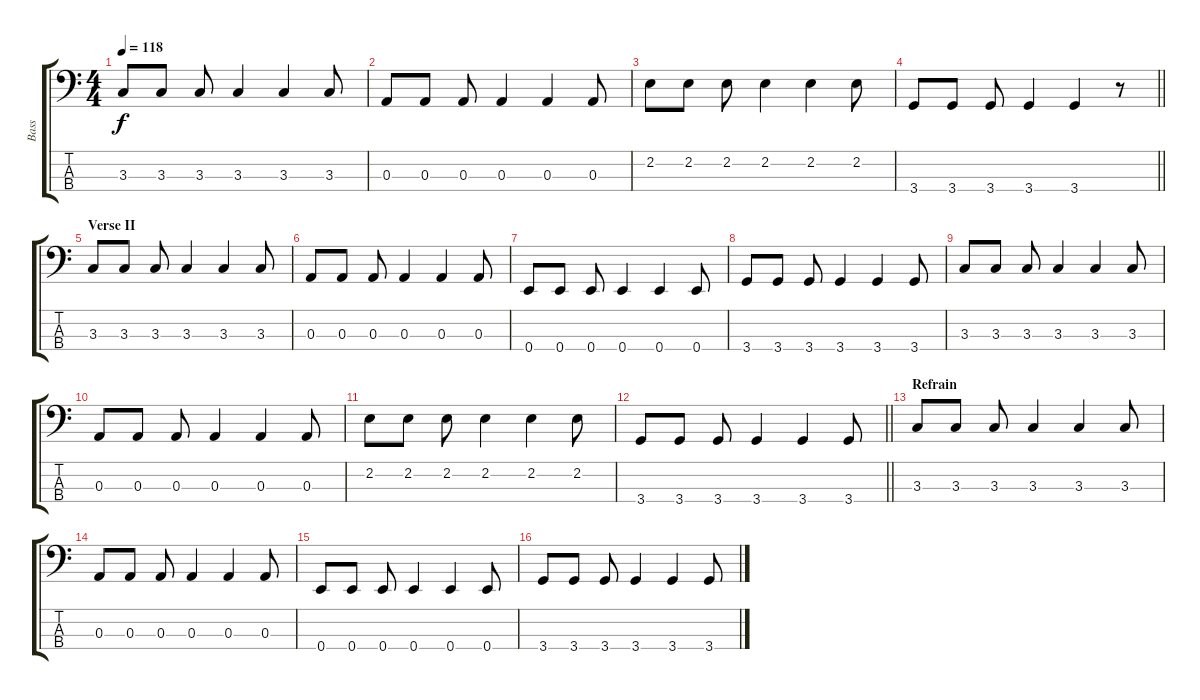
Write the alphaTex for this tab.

\track ("Bass" "Bass") {instrument electricbasspick}
\staff {score tabs}
\tuning (G2 D2 A1 E1) {hide}
\ts (4 4)
\tempo 118
\clef f4
\ks c
3.3.8{dy f} 3.3.8 3.3.8 3.3.4 3.3.4 3.3.8 |
0.3.8 0.3.8 0.3.8 0.3.4 0.3.4 0.3.8 |
2.2.8 2.2.8 2.2.8 2.2.4 2.2.4 2.2.8 |
\barLineRight lightlight
3.4.8 3.4.8 3.4.8 3.4.4 3.4.4 r.8 |
\section ("" "Verse II")
3.3.8 3.3.8 3.3.8 3.3.4 3.3.4 3.3.8 |
0.3.8 0.3.8 0.3.8 0.3.4 0.3.4 0.3.8 |
0.4.8 0.4.8 0.4.8 0.4.4 0.4.4 0.4.8 |
3.4.8 3.4.8 3.4.8 3.4.4 3.4.4 3.4.8 |
3.3.8 3.3.8 3.3.8 3.3.4 3.3.4 3.3.8 |
0.3.8 0.3.8 0.3.8 0.3.4 0.3.4 0.3.8 |
2.2.8 2.2.8 2.2.8 2.2.4 2.2.4 2.2.8 |
\barLineRight lightlight
3.4.8 3.4.8 3.4.8 3.4.4 3.4.4 3.4.8 |
\section ("" "Refrain")
3.3.8 3.3.8 3.3.8 3.3.4 3.3.4 3.3.8 |
0.3.8 0.3.8 0.3.8 0.3.4 0.3.4 0.3.8 |
0.4.8 0.4.8 0.4.8 0.4.4 0.4.4 0.4.8 |
3.4.8 3.4.8 3.4.8 3.4.4 3.4.4 3.4.8
